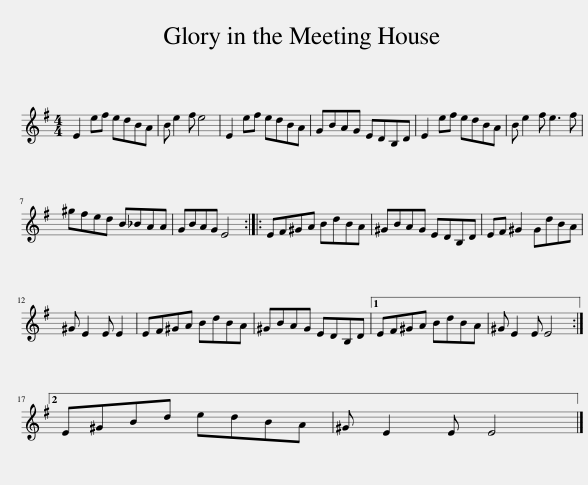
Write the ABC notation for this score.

X:1
L:1/8
M:4/4
I:linebreak $
K:Emin
V:1 treble
V:1
 E2 ef edBA | B e2 f e4 | E2 ef edBA | GBAG EDB,D | E2 ef edBA | %5
 B e2 f e3 f |$ ^gfed B_BAA | GBAG E4 :: EF^GA BdBA | ^GBAG EDB,D | %10
 EF ^G2 GdBA |$ ^G E2 E E2 | EF^GA BdBA | ^GBAG EDB,D |1 EF^GA BdBA | %15
 ^G E2 E E4 :|2$ E^GBd edBA | ^G E2 E E4 |] %18
